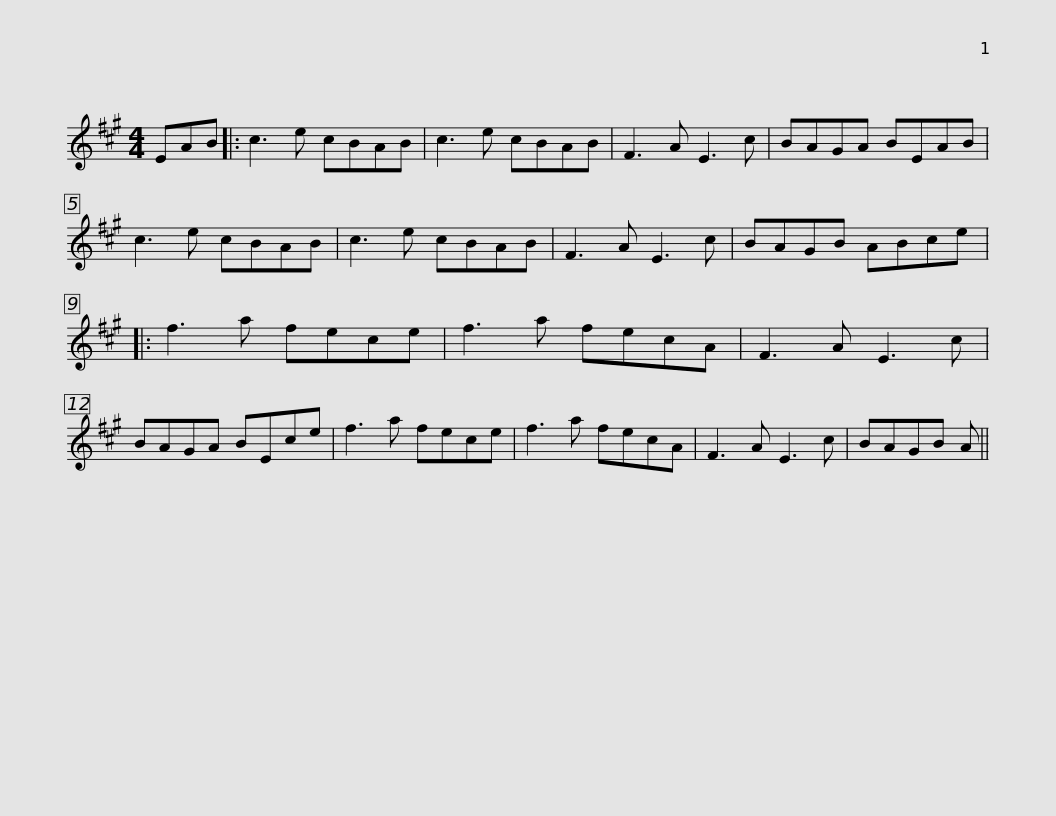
X:1
L:1/8
M:4/4
I:linebreak $
K:A
V:1 treble
V:1
 EAB |: c3 e cBAB | c3 e cBAB | F3 A E3 c | BAGA BEAB | %5
 c3 e cBAB | c3 e cBAB |$ F3 A E3 c | BAGB ABce |: f3 a fece | %10
 f3 a fecA | F3 A E3 c | BAGA BEce |$ f3 a fece | f3 a fecA | %15
 F3 A E3 c | BAGB A || %17
